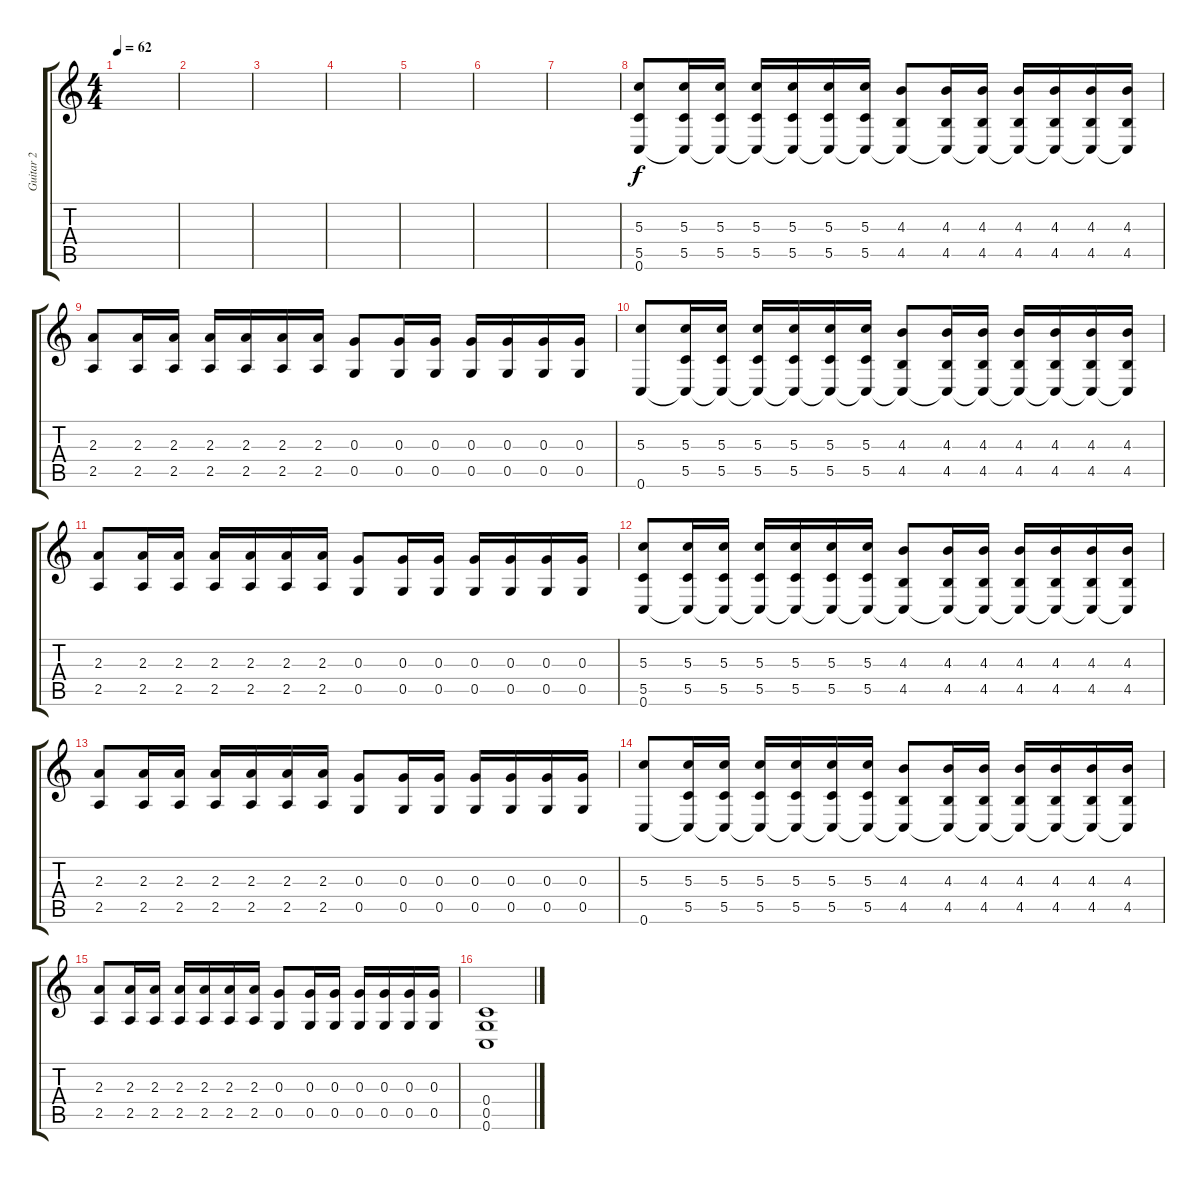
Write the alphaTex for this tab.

\track ("Guitar 2" "Guitar 2") {instrument distortionguitar}
\staff {score tabs}
\tuning (E4 C4 G3 C3 G2 C2) {hide}
\ts (4 4)
\tempo 62
\clef g2
\ks c
|
|
|
|
|
|
|
(5.3 5.5 0.6).8 (5.3 5.5 0.6{t}).16 (5.3 5.5 0.6{t}).16 (5.3 5.5 0.6{t}).16 (5.3 5.5 0.6{t}).16 (5.3 5.5 0.6{t}).16 (5.3 5.5 0.6{t}).16 (4.3 4.5 0.6{t}).8 (4.3 4.5 0.6{t}).16 (4.3 4.5 0.6{t}).16 (4.3 4.5 0.6{t}).16 (4.3 4.5 0.6{t}).16 (4.3 4.5 0.6{t}).16 (4.3 4.5 0.6{t}).16 |
(2.3 2.5).8 (2.3 2.5).16 (2.3 2.5).16 (2.3 2.5).16 (2.3 2.5).16 (2.3 2.5).16 (2.3 2.5).16 (0.3 0.5).8 (0.3 0.5).16 (0.3 0.5).16 (0.3 0.5).16 (0.3 0.5).16 (0.3 0.5).16 (0.3 0.5).16 |
(5.3 0.6).8 (5.3 5.5 0.6{t}).16 (5.3 5.5 0.6{t}).16 (5.3 5.5 0.6{t}).16 (5.3 5.5 0.6{t}).16 (5.3 5.5 0.6{t}).16 (5.3 5.5 0.6{t}).16 (4.3 4.5 0.6{t}).8 (4.3 4.5 0.6{t}).16 (4.3 4.5 0.6{t}).16 (4.3 4.5 0.6{t}).16 (4.3 4.5 0.6{t}).16 (4.3 4.5 0.6{t}).16 (4.3 4.5 0.6{t}).16 |
(2.3 2.5).8 (2.3 2.5).16 (2.3 2.5).16 (2.3 2.5).16 (2.3 2.5).16 (2.3 2.5).16 (2.3 2.5).16 (0.3 0.5).8 (0.3 0.5).16 (0.3 0.5).16 (0.3 0.5).16 (0.3 0.5).16 (0.3 0.5).16 (0.3 0.5).16 |
(5.3 5.5 0.6).8 (5.3 5.5 0.6{t}).16 (5.3 5.5 0.6{t}).16 (5.3 5.5 0.6{t}).16 (5.3 5.5 0.6{t}).16 (5.3 5.5 0.6{t}).16 (5.3 5.5 0.6{t}).16 (4.3 4.5 0.6{t}).8 (4.3 4.5 0.6{t}).16 (4.3 4.5 0.6{t}).16 (4.3 4.5 0.6{t}).16 (4.3 4.5 0.6{t}).16 (4.3 4.5 0.6{t}).16 (4.3 4.5 0.6{t}).16 |
(2.3 2.5).8 (2.3 2.5).16 (2.3 2.5).16 (2.3 2.5).16 (2.3 2.5).16 (2.3 2.5).16 (2.3 2.5).16 (0.3 0.5).8 (0.3 0.5).16 (0.3 0.5).16 (0.3 0.5).16 (0.3 0.5).16 (0.3 0.5).16 (0.3 0.5).16 |
(5.3 0.6).8 (5.3 5.5 0.6{t}).16 (5.3 5.5 0.6{t}).16 (5.3 5.5 0.6{t}).16 (5.3 5.5 0.6{t}).16 (5.3 5.5 0.6{t}).16 (5.3 5.5 0.6{t}).16 (4.3 4.5 0.6{t}).8 (4.3 4.5 0.6{t}).16 (4.3 4.5 0.6{t}).16 (4.3 4.5 0.6{t}).16 (4.3 4.5 0.6{t}).16 (4.3 4.5 0.6{t}).16 (4.3 4.5 0.6{t}).16 |
(2.3 2.5).8 (2.3 2.5).16 (2.3 2.5).16 (2.3 2.5).16 (2.3 2.5).16 (2.3 2.5).16 (2.3 2.5).16 (0.3 0.5).8 (0.3 0.5).16 (0.3 0.5).16 (0.3 0.5).16 (0.3 0.5).16 (0.3 0.5).16 (0.3 0.5).16 |
(0.4 0.5 0.6).1
